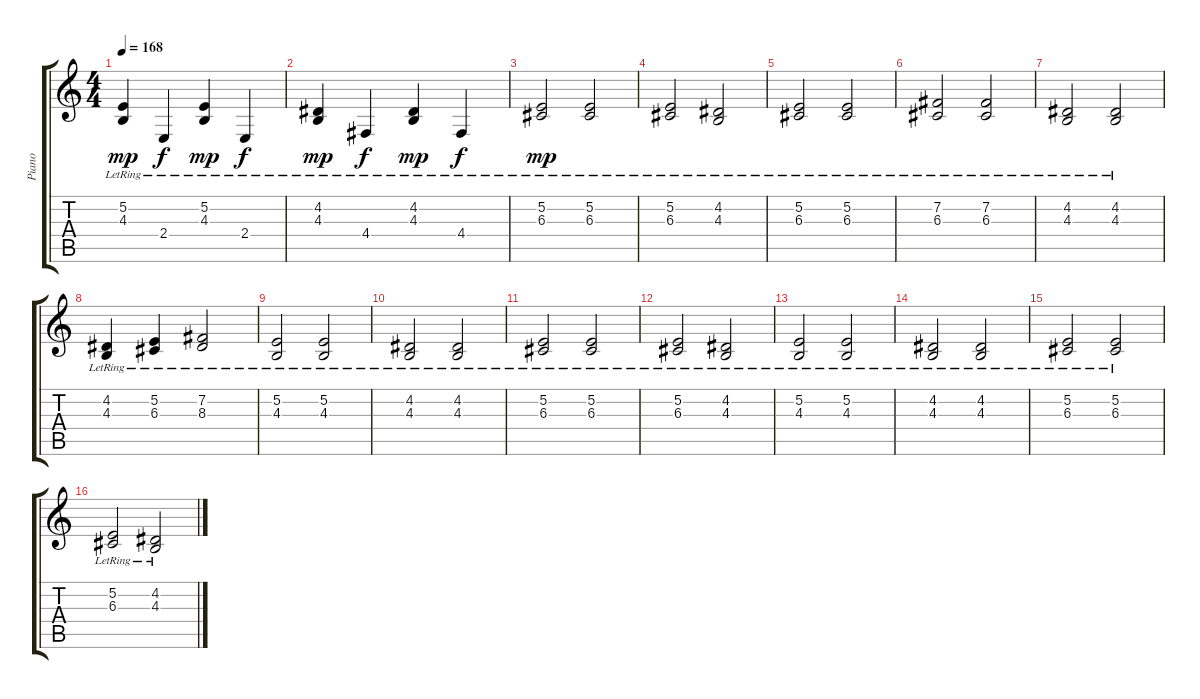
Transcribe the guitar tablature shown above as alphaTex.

\track ("Piano " "Piano ") {instrument acousticgrandpiano}
\staff {score tabs}
\tuning (E4 B3 G3 D3 A2 E2) {hide}
\ts (4 4)
\tempo 168
\clef g2
\ks c
(5.2{lr} 4.3{lr}).4{dy mp} 2.4{lr}.4{dy f} (5.2{lr} 4.3{lr}).4{dy mp} 2.4{lr}.4{dy f} |
(4.2{lr} 4.3{lr}).4{dy mp} 4.4{lr}.4{dy f} (4.2{lr} 4.3{lr}).4{dy mp} 4.4{lr}.4{dy f} |
(5.2{lr} 6.3{lr}).2{dy mp} (5.2{lr} 6.3{lr}).2 |
(5.2{lr} 6.3{lr}).2 (4.2{lr} 4.3{lr}).2 |
(5.2{lr} 6.3{lr}).2 (5.2{lr} 6.3{lr}).2 |
(7.2{lr} 6.3{lr}).2 (7.2{lr} 6.3{lr}).2 |
(4.2{lr} 4.3{lr}).2 (4.2{lr} 4.3{lr}).2 |
(4.2{lr} 4.3{lr}).4 (5.2{lr} 6.3{lr}).4 (7.2{lr} 8.3{lr}).2 |
(5.2{lr} 4.3{lr}).2 (5.2{lr} 4.3{lr}).2 |
(4.2{lr} 4.3{lr}).2 (4.2{lr} 4.3{lr}).2 |
(5.2{lr} 6.3{lr}).2 (5.2{lr} 6.3{lr}).2 |
(5.2{lr} 6.3{lr}).2 (4.2{lr} 4.3{lr}).2 |
(5.2{lr} 4.3{lr}).2 (5.2{lr} 4.3{lr}).2 |
(4.2{lr} 4.3{lr}).2 (4.2{lr} 4.3{lr}).2 |
(5.2{lr} 6.3{lr}).2 (5.2{lr} 6.3{lr}).2 |
(5.2{lr} 6.3{lr}).2 (4.2{lr} 4.3{lr}).2
